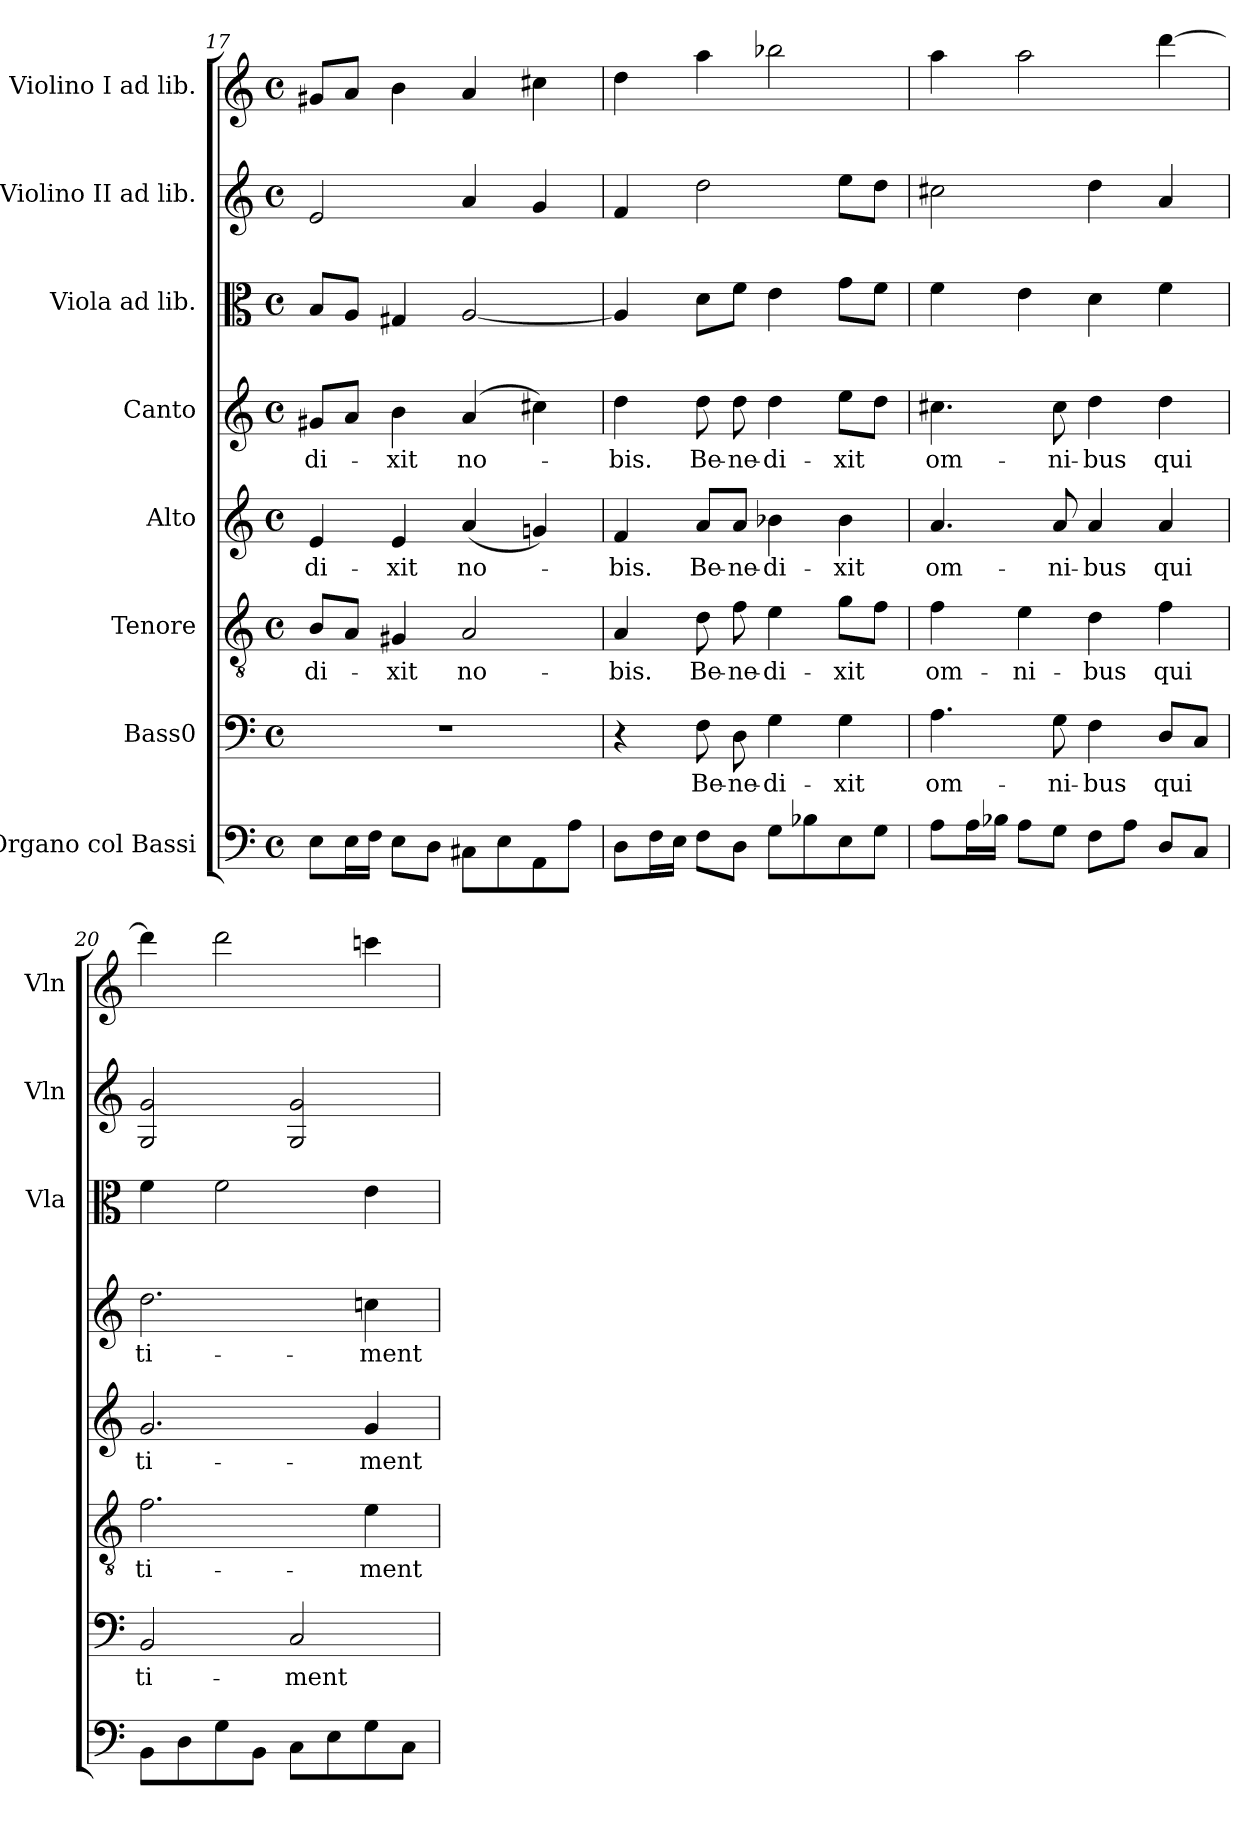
**kern	**kern	**text	**kern	**text	**kern	**text	**kern	**text	**kern	**kern	**kern
*part8	*part7	*part7	*part6	*part6	*part5	*part5	*part4	*part4	*part3	*part2	*part1
*staff8	*staff7	*staff7	*staff6	*staff6	*staff5	*staff5	*staff4	*staff4	*staff3	*staff2	*staff1
*I"Organo col Bassi	*I"Bass0	*	*I"Tenore	*	*I"Alto	*	*I"Canto	*	*I"Viola ad lib.	*I"Violino II ad lib.	*I"Violino I ad lib.
*	*	*	*	*	*	*	*	*	*I'Vla	*I'Vln	*I'Vln
!!LO:PB:g=z
*clefF4	*clefF4	*	*clefGv2	*	*clefG2	*	*clefG2	*	*clefC3	*clefG2	*clefG2
*k[]	*k[]	*	*k[]	*	*k[]	*	*k[]	*	*k[]	*k[]	*k[]
*M4/4	*M4/4	*	*M4/4	*	*M4/4	*	*M4/4	*	*M4/4	*M4/4	*M4/4
*met(c)	*met(c)	*	*met(c)	*	*met(c)	*	*met(c)	*	*met(c)	*met(c)	*met(c)
=17	=17	=17	=17	=17	=17	=17	=17	=17	=17	=17	=17
!	!	!	!	!LO:LY:b	!	!LO:LY:b	!	!LO:LY:b	!	!	!
8E\L	1r	.	8B/L	-di-	4e/	-di-	8g#X/L	-di-	8B/L	2e/	8g#X/L
16E\L	.	.	8A/J	.	.	.	8a/J	.	8A/J	.	8a/J
16F\JJ	.	.	.	.	.	.	.	.	.	.	.
!	!	!	!	!LO:LY:b	!	!LO:LY:b	!	!LO:LY:b	!	!	!
8E\L	.	.	4G#X/	-xit	4e/	-xit	4b\	-xit	4G#X/	.	4b\
8D\J	.	.	.	.	.	.	.	.	.	.	.
!	!	!	!	!LO:LY:b	!	!LO:LY:b	!	!LO:LY:b	!	!	!
8C#X\L	.	.	2A/	no-	(4a/	no-	(4a/	no-	[2A/	4a/	4a/
8E\	.	.	.	.	.	.	.	.	.	.	.
8AA\	.	.	.	.	4gn/)	.	4cc#X\)	.	.	4g/	4cc#X\
8A\J	.	.	.	.	.	.	.	.	.	.	.
=18	=18	=18	=18	=18	=18	=18	=18	=18	=18	=18	=18
!	!	!	!	!LO:LY:b	!	!LO:LY:b	!	!LO:LY:b	!	!	!
8D\L	4r	.	4A/	-bis.	4f/	-bis.	4dd\	-bis.	4A/]	4f/	4dd\
16F\L	.	.	.	.	.	.	.	.	.	.	.
16E\JJ	.	.	.	.	.	.	.	.	.	.	.
!	!	!LO:LY:b	!	!LO:LY:b	!	!LO:LY:b	!	!LO:LY:b	!	!	!
8F\L	8F\	Be-	8d\	Be-	8a/L	Be-	8dd\	Be-	8d\L	2dd\	4aa\
!	!	!LO:LY:b	!	!LO:LY:b	!	!LO:LY:b	!	!LO:LY:b	!	!	!
8D\J	8D\	-ne-	8f\	-ne-	8a/J	-ne-	8dd\	-ne-	8f\J	.	.
!	!	!LO:LY:b	!	!LO:LY:b	!	!LO:LY:b	!	!LO:LY:b	!	!	!
8G\L	4G\	-di-	4e\	-di-	4b-X\	-di-	4dd\	-di-	4e\	.	2bb-X\
8B-X\	.	.	.	.	.	.	.	.	.	.	.
!	!	!LO:LY:b	!	!LO:LY:b	!	!LO:LY:b	!	!LO:LY:b	!	!	!
8E\	4G\	-xit	8g\L	-xit	4b-\	-xit	8ee\L	-xit	8g\L	8ee\L	.
8G\J	.	.	8f\J	.	.	.	8dd\J	.	8f\J	8dd\J	.
=19	=19	=19	=19	=19	=19	=19	=19	=19	=19	=19	=19
!	!	!LO:LY:b	!	!LO:LY:b	!	!LO:LY:b	!	!LO:LY:b	!	!	!
8A\L	4.A\	om-	4f\	om-	4.a/	om-	4.cc#X\	om-	4f\	2cc#X\	4aa\
16A\L	.	.	.	.	.	.	.	.	.	.	.
16B-X\JJ	.	.	.	.	.	.	.	.	.	.	.
!	!	!	!	!LO:LY:b	!	!	!	!	!	!	!
8A\L	.	.	4e\	-ni-	.	.	.	.	4e\	.	2aa\
!	!	!LO:LY:b	!	!	!	!LO:LY:b	!	!LO:LY:b	!	!	!
8G\J	8G\	-ni-	.	.	8a/	-ni-	8cc#\	-ni-	.	.	.
!	!	!LO:LY:b	!	!LO:LY:b	!	!LO:LY:b	!	!LO:LY:b	!	!	!
8F\L	4F\	-bus	4d\	-bus	4a/	-bus	4dd\	-bus	4d\	4dd\	.
8A\J	.	.	.	.	.	.	.	.	.	.	.
!	!	!LO:LY:b	!	!LO:LY:b	!	!LO:LY:b	!	!LO:LY:b	!	!	!
8D/L	8D/L	qui	4f\	qui	4a/	qui	4dd\	qui	4f\	4a/	[4ddd\
8C/J	8C/J	.	.	.	.	.	.	.	.	.	.
=20	=20	=20	=20	=20	=20	=20	=20	=20	=20	=20	=20
!	!	!LO:LY:b	!	!LO:LY:b	!	!LO:LY:b	!	!LO:LY:b	!	!	!
8BB\L	2BB/	ti-	2.f\	ti-	2.g/	ti-	2.dd\	ti-	4f\	2G/ 2g/	4ddd\]
8D\	.	.	.	.	.	.	.	.	.	.	.
8G\	.	.	.	.	.	.	.	.	2f\	.	2ddd\
8BB\J	.	.	.	.	.	.	.	.	.	.	.
!	!	!LO:LY:b	!	!	!	!	!	!	!	!	!
8C\L	2C/	-ment	.	.	.	.	.	.	.	2G/ 2g/	.
8E\	.	.	.	.	.	.	.	.	.	.	.
!	!	!	!	!LO:LY:b	!	!LO:LY:b	!	!LO:LY:b	!	!	!
8G\	.	.	4e\	-ment	4g/	-ment	4ccn\	-ment	4e\	.	4cccn\
8C\J	.	.	.	.	.	.	.	.	.	.	.
=	=	=	=	=	=	=	=	=	=	=	=
*-	*-	*-	*-	*-	*-	*-	*-	*-	*-	*-	*-
